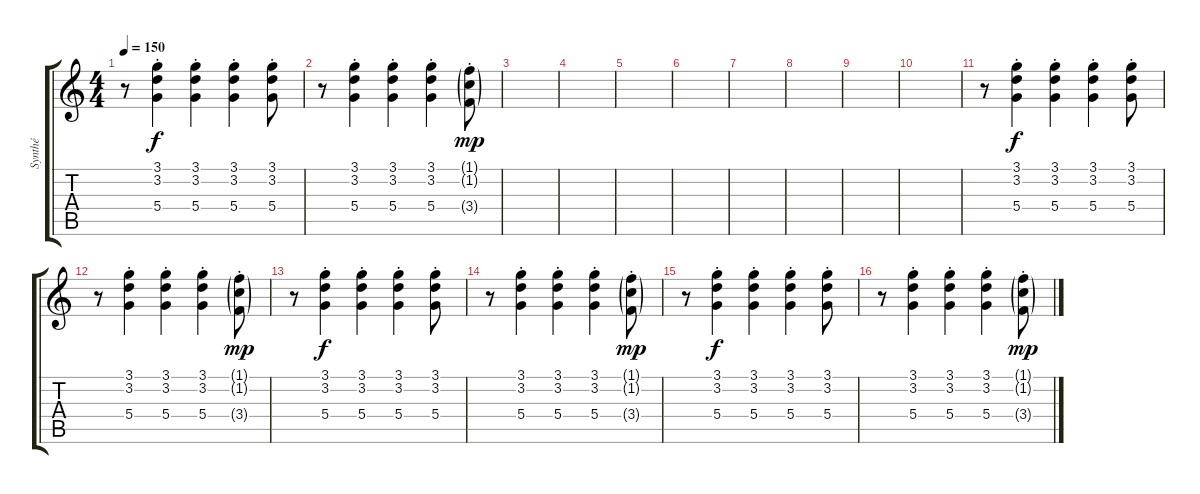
\track ("Synthé" "Synthé") {instrument banjo}
\staff {score tabs}
\tuning (E4 B3 G3 D3 A2 E2) {hide}
\displaytranspose 12
\ts (4 4)
\tempo 150
\clef g2
\ks c
r.8{dy mp} (3.1{st} 3.2{st} 5.4{st}).4{dy f} (3.1{st} 3.2{st} 5.4{st}).4 (3.1{st} 3.2{st} 5.4{st}).4 (3.1{st} 3.2{st} 5.4{st}).8 |
r.8 (3.1{st} 3.2{st} 5.4{st}).4 (3.1{st} 3.2{st} 5.4{st}).4 (3.1{st} 3.2{st} 5.4{st}).4 (1.1{g st} 1.2{g st} 3.4{g st}).8{dy mp} |
|
|
|
|
|
|
|
|
r.8 (3.1{st} 3.2{st} 5.4{st}).4{dy f} (3.1{st} 3.2{st} 5.4{st}).4 (3.1{st} 3.2{st} 5.4{st}).4 (3.1{st} 3.2{st} 5.4{st}).8 |
r.8 (3.1{st} 3.2{st} 5.4{st}).4 (3.1{st} 3.2{st} 5.4{st}).4 (3.1{st} 3.2{st} 5.4{st}).4 (1.1{g st} 1.2{g st} 3.4{g st}).8{dy mp} |
r.8 (3.1{st} 3.2{st} 5.4{st}).4{dy f} (3.1{st} 3.2{st} 5.4{st}).4 (3.1{st} 3.2{st} 5.4{st}).4 (3.1{st} 3.2{st} 5.4{st}).8 |
r.8 (3.1{st} 3.2{st} 5.4{st}).4 (3.1{st} 3.2{st} 5.4{st}).4 (3.1{st} 3.2{st} 5.4{st}).4 (1.1{g st} 1.2{g st} 3.4{g st}).8{dy mp} |
r.8 (3.1{st} 3.2{st} 5.4{st}).4{dy f} (3.1{st} 3.2{st} 5.4{st}).4 (3.1{st} 3.2{st} 5.4{st}).4 (3.1{st} 3.2{st} 5.4{st}).8 |
r.8 (3.1{st} 3.2{st} 5.4{st}).4 (3.1{st} 3.2{st} 5.4{st}).4 (3.1{st} 3.2{st} 5.4{st}).4 (1.1{g st} 1.2{g st} 3.4{g st}).8{dy mp}
